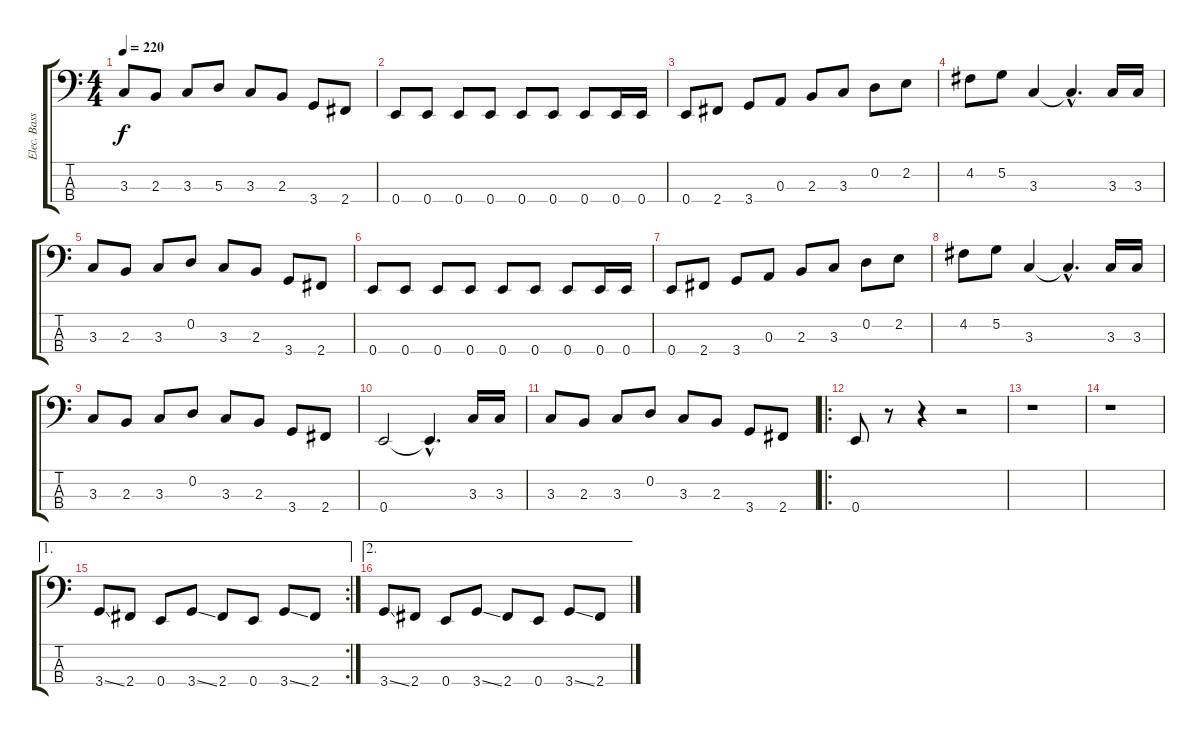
\track ("Elec. Bass" "Elec. Bass") {instrument electricbasspick}
\staff {score tabs}
\tuning (G2 D2 A1 E1) {hide}
\ts (4 4)
\tempo 220
\clef f4
\ks c
3.3.8{dy f} 2.3.8 3.3.8 5.3.8 3.3.8 2.3.8 3.4.8 2.4.8 |
0.4.8 0.4.8 0.4.8 0.4.8 0.4.8 0.4.8 0.4.8 0.4.16 0.4.16 |
0.4.8 2.4.8 3.4.8 0.3.8 2.3.8 3.3.8 0.2.8 2.2.8 |
4.2.8 5.2.8 3.3.4 3.3{hac t}.4{d} 3.3.16 3.3.16 |
3.3.8 2.3.8 3.3.8 0.2.8 3.3.8 2.3.8 3.4.8 2.4.8 |
0.4.8 0.4.8 0.4.8 0.4.8 0.4.8 0.4.8 0.4.8 0.4.16 0.4.16 |
0.4.8 2.4.8 3.4.8 0.3.8 2.3.8 3.3.8 0.2.8 2.2.8 |
4.2.8 5.2.8 3.3.4 3.3{hac t}.4{d} 3.3.16 3.3.16 |
3.3.8 2.3.8 3.3.8 0.2.8 3.3.8 2.3.8 3.4.8 2.4.8 |
0.4.2 0.4{hac t}.4{d} 3.3.16 3.3.16 |
3.3.8 2.3.8 3.3.8 0.2.8 3.3.8 2.3.8 3.4.8 2.4.8 |
\ro
0.4.8 r.8 r.4 r.2 |
r.1 |
r.1 |
\ae 1
\rc 2
3.4{ss}.8 2.4.8 0.4.8 3.4{ss}.8 2.4.8 0.4.8 3.4{ss}.8 2.4.8 |
\ae 2
3.4{ss}.8 2.4.8 0.4.8 3.4{ss}.8 2.4.8 0.4.8 3.4{ss}.8 2.4.8
